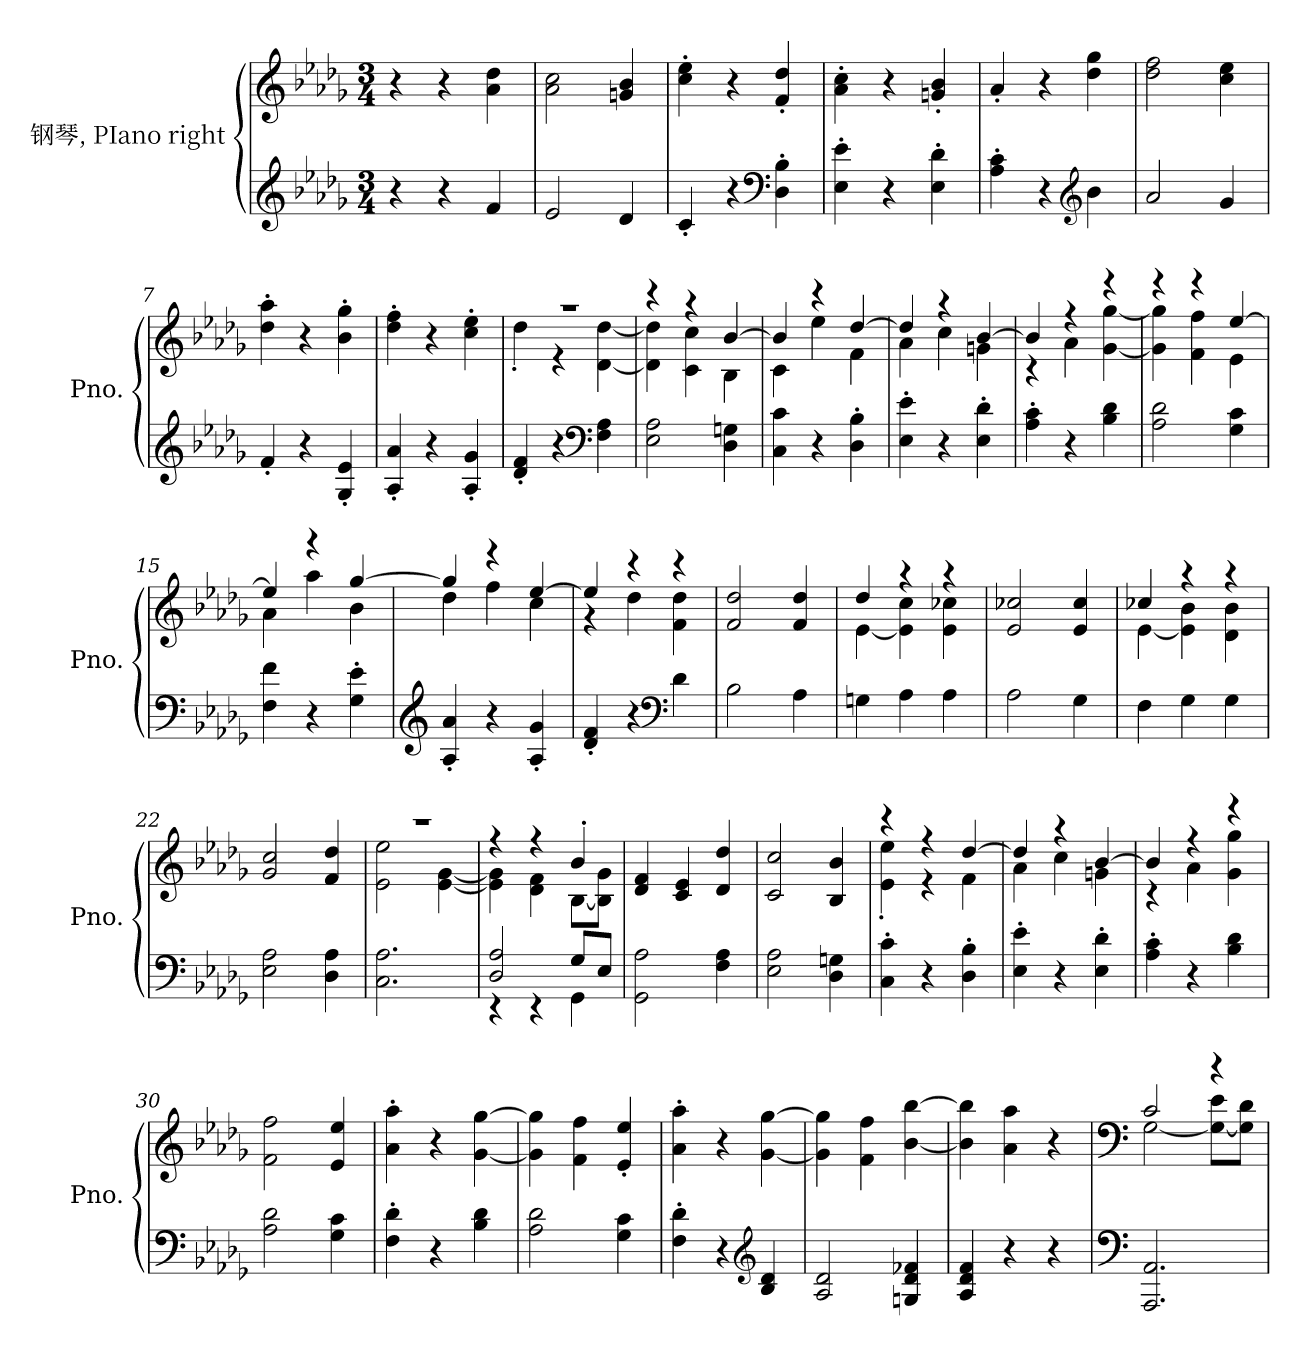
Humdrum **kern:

**kern	**kern
*part1	*part1
*staff2	*staff1
*I"钢琴, PIano right	*
*I'Pno.	*
*clefG2	*clefG2
*k[b-e-a-d-g-]	*k[b-e-a-d-g-]
*M3/4	*M3/4
*MM210	*MM210
=1	=1
4r	4r
4r	4r
4f/	4a-\ 4dd-\
=2	=2
2e-/	2a-\ 2cc\
*	*MM208
4d-/	4gn/ 4b-/
=3	=3
4c'/	4cc\' 4ee-\'
4r	4r
*clefF4	*
*	*MM211
4D-\' 4B-\'	4f/' 4dd-/'
=4	=4
4E-\' 4e-\'	4a-\' 4cc\'
4r	4r
*	*MM208
4E-\' 4d-\'	4gn/' 4b-/'
=5	=5
4A-\' 4c\'	4a-'/
4r	4r
*clefG2	*
*	*MM210
4b-\	4dd-\ 4gg-\
=6	=6
2a-/	2dd-\ 2ff\
*	*MM208
4g-/	4cc\ 4ee-\
=7	=7
4f'/	4dd-\' 4aa-\'
4r	4r
*	*MM211
4G-/' 4e-/'	4b-\' 4gg-\'
=8	=8
4A-/' 4a-/'	4dd-\' 4ff\'
4r	4r
*	*MM208
4A-/' 4g-/'	4cc\' 4ee-\'
=9	=9
*	*^
4d-/' 4f/'	2.r	4dd-'\
4r	.	4r
*clefF4	*	*
*	*MM210	*
4F\ 4A-\	.	[4d-\ [4dd-\
!!LO:LB:g=z	!!
=10	=10	=10
2E-\ 2A-\	4r	4d-\] 4dd-\]
.	4r	4c\ 4cc\
*	*MM209	*
4D-\ 4Gn\	[4b-/	4B-\
=11	=11	=11
*	*MM211	*
4C\ 4c\	4b-/]	4c\
4r	4r	4ee-\
*	*MM212	*
4D-\' 4B-\'	[4dd-/	4f\
=12	=12	=12
4E-\' 4e-\'	4dd-/]	4a-\
4r	4r	4cc\
4E-\' 4d-\'	[4b-/	4gn\
=13	=13	=13
4A-\' 4c\'	4b-/]	4r
4r	4r	4a-\
*	*MM209	*
4B-\ 4d-\	4r	[4g-\ [4gg-\
=14	=14	=14
2A-\ 2d-\	4r	4g-\] 4gg-\]
.	4r	4f\ 4ff\
*	*MM208	*
4G-\ 4c\	[4ee-/	4e-\
=15	=15	=15
*	*MM212	*
4F\ 4f\	4ee-/]	4a-\
4r	4r	4aa-\
4G-\' 4e-\'	[4gg-/	4b-\
=16	=16	=16
*clefG2	*	*
4A-/' 4a-/'	4gg-/]	4dd-\
4r	4r	4ff\
*	*MM211	*
4A-/' 4g-/'	[4ee-/	4cc\
=17	=17	=17
4d-/' 4f/'	4ee-/]	4r
4r	4r	4dd-\
*clefF4	*	*
*	*MM210	*
4d-\	4r	4f\ 4dd-\
*	*v	*v
=18	=18
2B-\	2f/ 2dd-/
4A-\	4f/ 4dd-/
!!LO:LB:g=z
=19	=19
*	*^
4Gn\	4dd-/	[4e-\
4A-\	4r	4e-\] 4cc\
*	*MM206	*
4A-\	4r	4e-\ 4cc-X\
*	*v	*v
=20	=20
2A-\	2e-/ 2cc-X/
4G-\	4e-/ 4cc-/
=21	=21
*	*^
4F\	4cc-X/	[4e-\
4G-\	4r	4e-\] 4b-\
4G-\	4r	4d-\ 4b-\
*	*v	*v
=22	=22
2E-\ 2A-\	2g-/ 2cc/
4D-\ 4A-\	4f/ 4dd-/
=23	=23
*	*^
2.C\ 2.A-\	2.r	2e-\ 2ee-\
.	.	[4e-\ [4g-\
=24	=24	=24
*^	*	*
2D-/ 2A-/	4r	4r	4e-\] 4g-\]
.	4r	4r	4d-\ 4f\
*	*	*MM188	*
8G-/L	4GG-\	4b-'/	[8B-\L
8E-/J	.	.	8B-\] 8g-\J
*v	*v	*	*
*	*v	*v
=25	=25
2GG-\ 2A-\	4d-/ 4f/
*	*MM169
.	4c/ 4e-/
4F\ 4A-\	4d-/ 4dd-/
=26	=26
2E-\ 2A-\	2c/ 2cc/
*	*MM208
4D-\ 4Gn\	4B-/ 4b-/
=27	=27
*	*^
4C\' 4c\'	4r	4e-\' 4ee-\'
4r	4r	4r
*	*MM214	*
4D-\' 4B-\'	[4dd-/	4f\
!!LO:LB:g=z	!!
=28	=28	=28
4E-\' 4e-\'	4dd-/]	4a-\
4r	4r	4cc\
*	*MM213	*
4E-\' 4d-\'	[4b-/	4gn\
=29	=29	=29
4A-\' 4c\'	4b-/]	4r
4r	4r	4a-\
*	*MM209	*
4B-\ 4d-\	4r	4g-\ 4gg-\
*	*v	*v
=30	=30
2A-\ 2d-\	2f\ 2ff\
*	*MM208
4G-\ 4c\	4e-/ 4ee-/
=31	=31
4F\' 4d-\'	4a-\' 4aa-\'
4r	4r
*	*MM210
4B-\ 4d-\	[4g-\ [4gg-\
=32	=32
2A-\ 2d-\	4g-\] 4gg-\]
.	4f\ 4ff\
*	*MM208
4G-\ 4c\	4e-/' 4ee-/'
=33	=33
4F\' 4d-\'	4a-\' 4aa-\'
4r	4r
*clefG2	*
4B-/ 4d-/	[4g-\ [4gg-\
=34	=34
2A-/ 2d-/	4g-\] 4gg-\]
.	4f\ 4ff\
4Gn/ 4d-/ 4f-X/	[4b-\ [4bb-\
=35	=35
4A-/ 4d-/ 4f/	4b-\] 4bb-\]
4r	4a-\ 4aa-\
4r	4r
=36	=36
*clefF4	*clefF4
*	*^
2.AAA-/ 2.AA-/	2c/	[2G-\
*	*MM156	*
.	4r	8G-\_ 8e-\L
.	.	8G-\] 8d-\J
*	*v	*v
=	=
*-	*-
